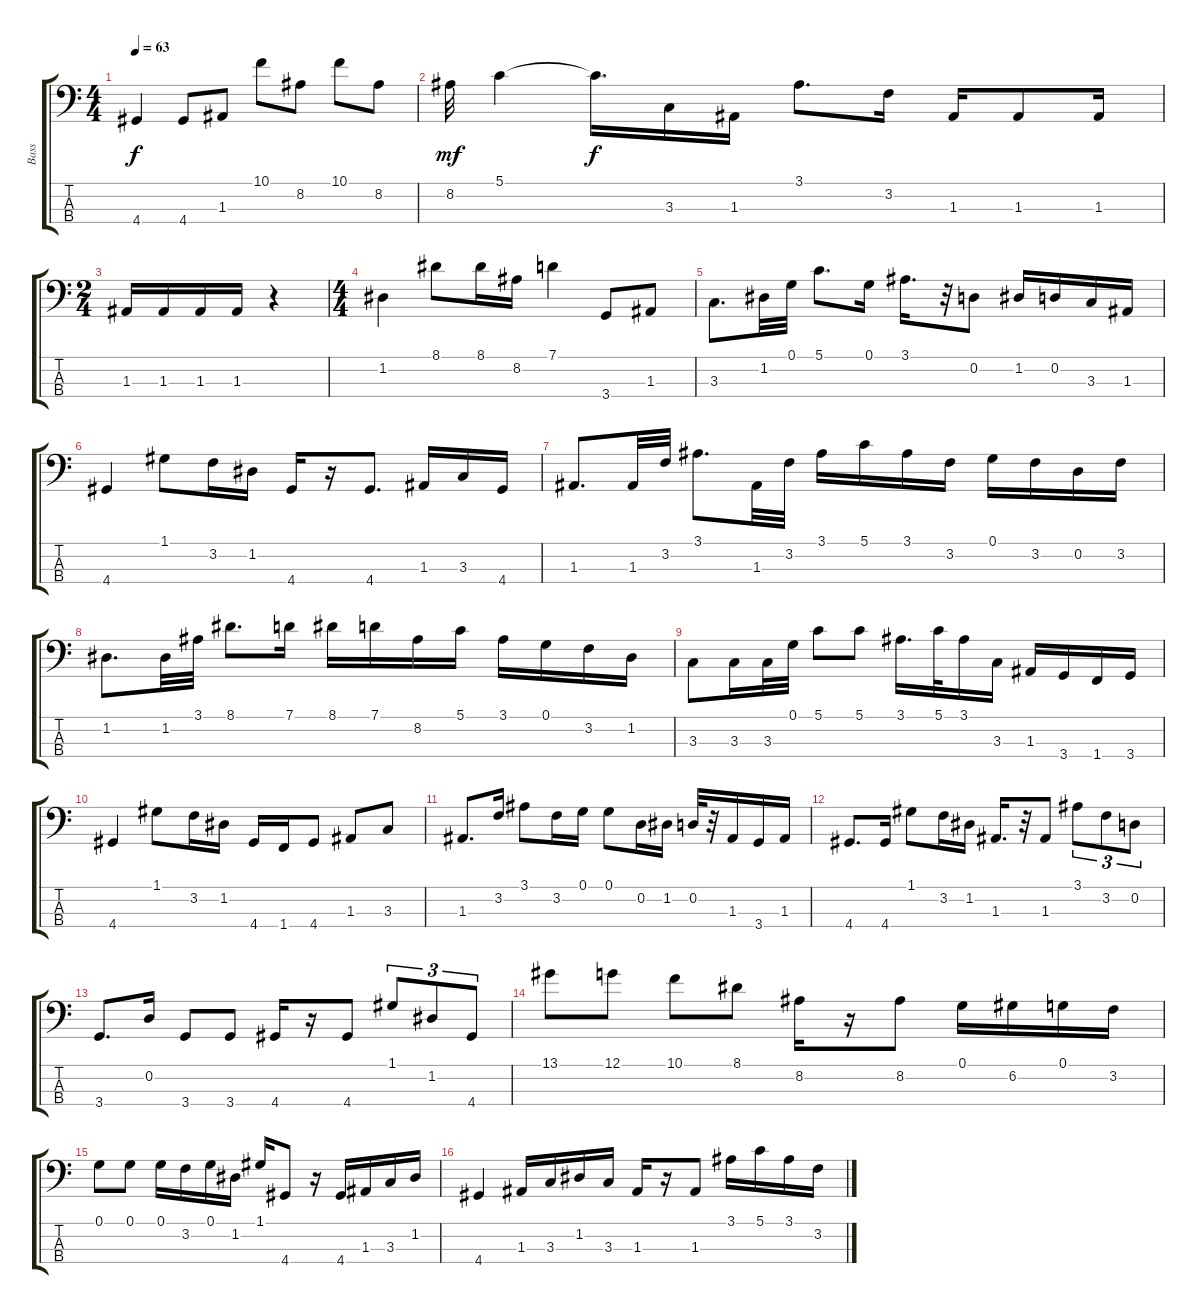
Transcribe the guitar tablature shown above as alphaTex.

\track ("Bass" "Bass") {instrument electricbassfinger}
\staff {score tabs}
\tuning (G2 D2 A1 E1) {hide}
\ts (4 4)
\tempo 63
\clef f4
\ks c
4.4.4{dy f} 4.4.8 1.3.8 10.1.8 8.2.8 10.1.8 8.2.8 |
8.2.32{dy mf} 5.1.4 5.1{t}.16{d dy f} 3.3.16 1.3.16 3.1.8{d} 3.2.16 1.3.16 1.3.8 1.3.16 |
\ts (2 4)
1.3.16 1.3.16 1.3.16 1.3.16 r.4 |
\ts (4 4)
1.2.4 8.1.8 8.1.16 8.2.16 7.1.4 3.4.8 1.3.8 |
3.3.8{d} 1.2.32 0.1.32 5.1.8{d} 0.1.16 3.1.16{d} r.32 0.2.8 1.2.16 0.2.16 3.3.16 1.3.16 |
4.4.4 1.1.8 3.2.16 1.2.16 4.4.16 r.16 4.4.8{d} 1.3.16 3.3.16 4.4.16 |
1.3.8{d} 1.3.32 3.2.32 3.1.8{d} 1.3.32 3.2.32 3.1.16 5.1.16 3.1.16 3.2.16 0.1.16 3.2.16 0.2.16 3.2.16 |
1.2.8{d} 1.2.32 3.1.32 8.1.8{d} 7.1.16 8.1.16 7.1.16 8.2.16 5.1.16 3.1.16 0.1.16 3.2.16 1.2.16 |
3.3.8 3.3.16 3.3.32 0.1.32 5.1.8 5.1.8 3.1.16{d} 5.1.32 3.1.16 3.3.16 1.3.16 3.4.16 1.4.16 3.4.16 |
4.4.4 1.1.8 3.2.16 1.2.16 4.4.16 1.4.16 4.4.8 1.3.8 3.3.8 |
1.3.8{d} 3.2.16 3.1.8 3.2.16 0.1.16 0.1.8 0.2.16 1.2.16 0.2.32 r.32 1.3.16 3.4.16 1.3.16 |
4.4.8{d} 4.4.16 1.1.8 3.2.16 1.2.16 1.3.16{d} r.32 1.3.8 3.1.8{tu (3 2)} 3.2.8{tu (3 2)} 0.2.8{tu (3 2)} |
3.4.8{d} 0.2.16 3.4.8 3.4.8 4.4.16 r.16 4.4.8 1.1.8{tu (3 2)} 1.2.8{tu (3 2)} 4.4.8{tu (3 2)} |
13.1.8 12.1.8 10.1.8 8.1.8 8.2.16 r.16 8.2.8 0.1.16 6.2.16 0.1.16 3.2.16 |
0.1.8 0.1.8 0.1.16 3.2.16 0.1.16 1.2.16 1.1.16 4.4.8 r.16 4.4.16 1.3.16 3.3.16 1.2.16 |
4.4.4 1.3.16 3.3.16 1.2.16 3.3.16 1.3.16 r.16 1.3.8 3.1.16 5.1.16 3.1.16 3.2.16
